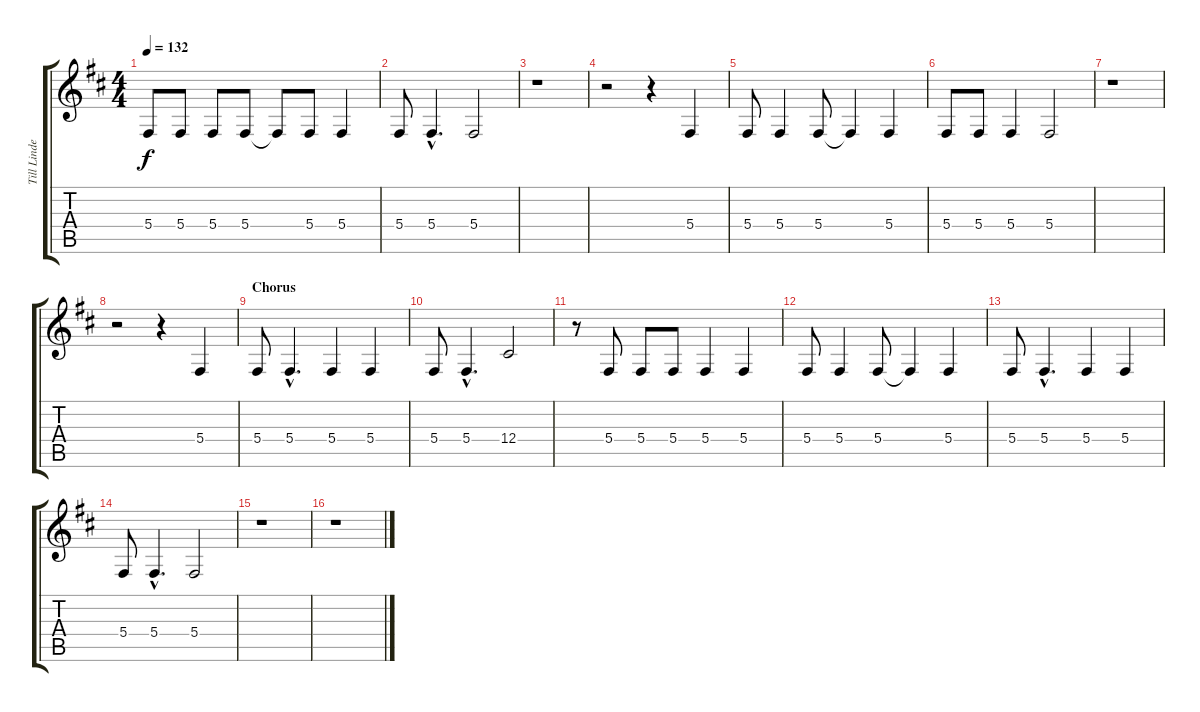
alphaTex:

\track ("Till Lindemann - Lyrics" "Till Linde") {instrument oboe}
\staff {score tabs}
\tuning (Eb4 Bb3 Gb3 Db3 Ab2 Eb2) {hide}
\ts (4 4)
\tempo 132
\clef g2
\ks d
5.4.8{dy f} 5.4.8 5.4.8 5.4.8 5.4{t}.8 5.4.8 5.4.4 |
5.4.8 5.4{hac}.4{d} 5.4.2 |
r.1 |
r.2 r.4 5.4.4 |
5.4.8 5.4.4 5.4.8 5.4{t}.4 5.4.4 |
5.4.8 5.4.8 5.4.4 5.4.2 |
r.1 |
r.2 r.4 5.4.4 |
\section ("" "Chorus")
5.4.8 5.4{hac}.4{d} 5.4.4 5.4.4 |
5.4.8 5.4{hac}.4{d} 12.4.2 |
r.8 5.4.8 5.4.8 5.4.8 5.4.4 5.4.4 |
5.4.8 5.4.4 5.4.8 5.4{t}.4 5.4.4 |
5.4.8 5.4{hac}.4{d} 5.4.4 5.4.4 |
5.4.8 5.4{hac}.4{d} 5.4.2 |
r.1 |
r.1
